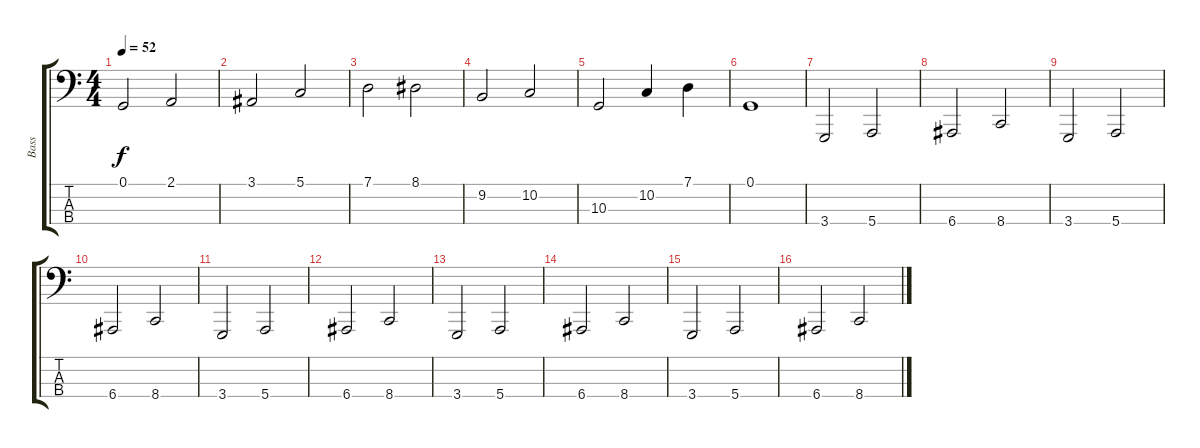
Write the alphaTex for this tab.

\track ("Bass" "Bass") {instrument tremolostrings}
\staff {score tabs}
\tuning (G2 D2 A1 E1) {hide}
\ts (4 4)
\tempo 52
\clef f4
\ks c
0.1.2{dy f instrument tremolostrings} 2.1.2 |
3.1.2 5.1.2 |
7.1.2 8.1.2 |
9.2.2 10.2.2 |
10.3.2 10.2.4 7.1.4 |
0.1.1 |
3.4.2 5.4.2 |
6.4.2 8.4.2 |
3.4.2 5.4.2 |
6.4.2 8.4.2 |
3.4.2 5.4.2 |
6.4.2 8.4.2 |
3.4.2 5.4.2 |
6.4.2 8.4.2 |
3.4.2 5.4.2 |
6.4.2 8.4.2
